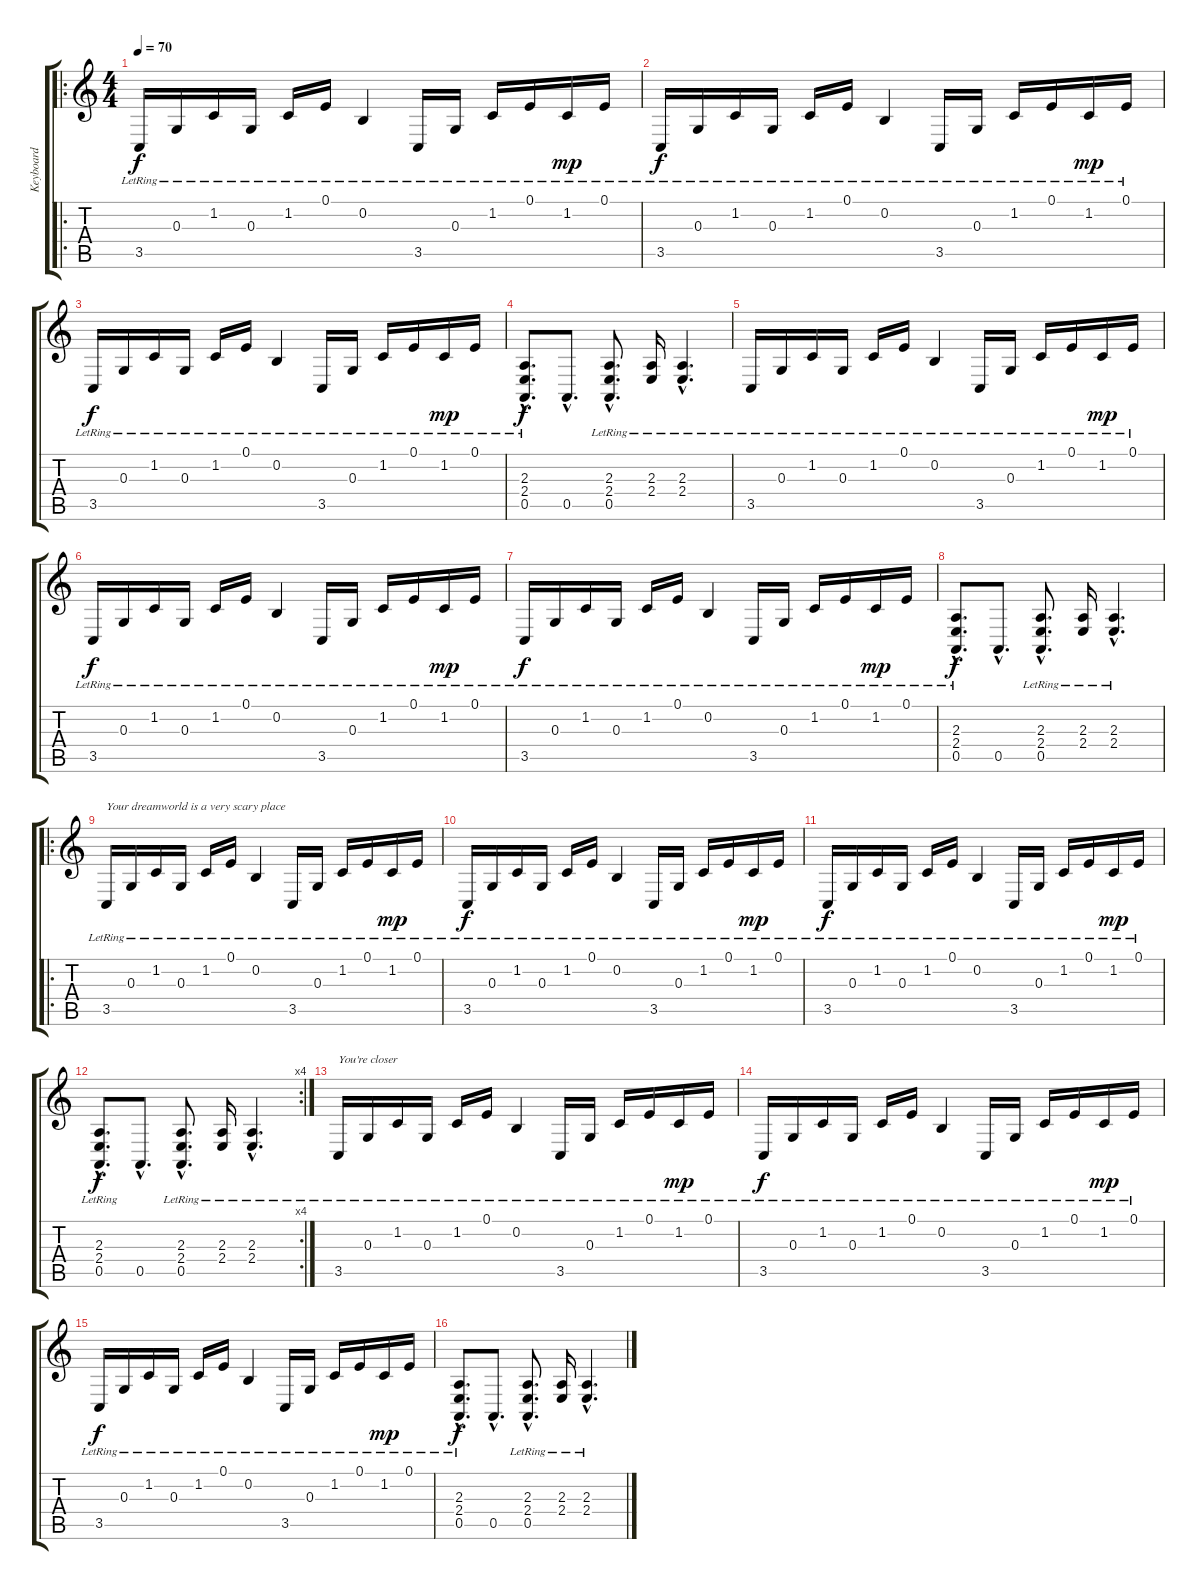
\track ("Keyboard" "Keyboard") {instrument electricpiano1}
\staff {score tabs}
\tuning (E4 B3 G3 D3 A2 E2) {hide}
\ro
\ts (4 4)
\tempo 70
\clef g2
\ks c
3.5{lr}.16{dy f instrument electricpiano1} 0.3{lr}.16 1.2{lr}.16 0.3{lr}.16 1.2{lr}.16 0.1{lr}.16 0.2{lr}.4 3.5{lr}.16 0.3{lr}.16 1.2{lr}.16 0.1{lr}.16 1.2{lr}.16{dy mp} 0.1{lr}.16 |
3.5{lr}.16{dy f} 0.3{lr}.16 1.2{lr}.16 0.3{lr}.16 1.2{lr}.16 0.1{lr}.16 0.2{lr}.4 3.5{lr}.16 0.3{lr}.16 1.2{lr}.16 0.1{lr}.16 1.2{lr}.16{dy mp} 0.1{lr}.16 |
3.5{lr}.16{dy f} 0.3{lr}.16 1.2{lr}.16 0.3{lr}.16 1.2{lr}.16 0.1{lr}.16 0.2{lr}.4 3.5{lr}.16 0.3{lr}.16 1.2{lr}.16 0.1{lr}.16 1.2{lr}.16{dy mp} 0.1{lr}.16 |
(2.3{hac lr} 2.4{hac lr} 0.5{hac}).8{d dy f} 0.5{hac}.8{d} (2.3{hac lr} 2.4{hac lr} 0.5{hac}).8{d} (2.3{lr} 2.4{lr}).16 (2.3{hac lr} 2.4{hac lr}).4{d} |
3.5{lr}.16 0.3{lr}.16 1.2{lr}.16 0.3{lr}.16 1.2{lr}.16 0.1{lr}.16 0.2{lr}.4 3.5{lr}.16 0.3{lr}.16 1.2{lr}.16 0.1{lr}.16 1.2{lr}.16{dy mp} 0.1{lr}.16 |
3.5{lr}.16{dy f} 0.3{lr}.16 1.2{lr}.16 0.3{lr}.16 1.2{lr}.16 0.1{lr}.16 0.2{lr}.4 3.5{lr}.16 0.3{lr}.16 1.2{lr}.16 0.1{lr}.16 1.2{lr}.16{dy mp} 0.1{lr}.16 |
3.5{lr}.16{dy f} 0.3{lr}.16 1.2{lr}.16 0.3{lr}.16 1.2{lr}.16 0.1{lr}.16 0.2{lr}.4 3.5{lr}.16 0.3{lr}.16 1.2{lr}.16 0.1{lr}.16 1.2{lr}.16{dy mp} 0.1{lr}.16 |
(2.3{hac lr} 2.4{hac lr} 0.5{hac}).8{d dy f} 0.5{hac}.8{d} (2.3{hac lr} 2.4{hac lr} 0.5{hac}).8{d} (2.3{lr} 2.4{lr}).16 (2.3{hac lr} 2.4{hac lr}).4{d} |
\ro
3.5{lr}.16{txt "Your dreamworld is a very scary place" volume 16} 0.3{lr}.16 1.2{lr}.16 0.3{lr}.16 1.2{lr}.16 0.1{lr}.16 0.2{lr}.4 3.5{lr}.16 0.3{lr}.16 1.2{lr}.16 0.1{lr}.16 1.2{lr}.16{dy mp} 0.1{lr}.16 |
3.5{lr}.16{dy f} 0.3{lr}.16 1.2{lr}.16 0.3{lr}.16 1.2{lr}.16 0.1{lr}.16 0.2{lr}.4 3.5{lr}.16 0.3{lr}.16 1.2{lr}.16 0.1{lr}.16 1.2{lr}.16{dy mp} 0.1{lr}.16 |
3.5{lr}.16{dy f} 0.3{lr}.16 1.2{lr}.16 0.3{lr}.16 1.2{lr}.16 0.1{lr}.16 0.2{lr}.4 3.5{lr}.16 0.3{lr}.16 1.2{lr}.16 0.1{lr}.16 1.2{lr}.16{dy mp} 0.1{lr}.16 |
\rc 4
(2.3{hac lr} 2.4{hac lr} 0.5{hac}).8{d dy f} 0.5{hac}.8{d} (2.3{hac lr} 2.4{hac lr} 0.5{hac}).8{d} (2.3{lr} 2.4{lr}).16 (2.3{hac lr} 2.4{hac lr}).4{d} |
3.5{lr}.16{txt "You're closer"} 0.3{lr}.16 1.2{lr}.16 0.3{lr}.16 1.2{lr}.16 0.1{lr}.16 0.2{lr}.4 3.5{lr}.16 0.3{lr}.16 1.2{lr}.16 0.1{lr}.16 1.2{lr}.16{dy mp} 0.1{lr}.16 |
3.5{lr}.16{dy f} 0.3{lr}.16 1.2{lr}.16 0.3{lr}.16 1.2{lr}.16 0.1{lr}.16 0.2{lr}.4 3.5{lr}.16 0.3{lr}.16 1.2{lr}.16 0.1{lr}.16 1.2{lr}.16{dy mp} 0.1{lr}.16 |
3.5{lr}.16{dy f} 0.3{lr}.16 1.2{lr}.16 0.3{lr}.16 1.2{lr}.16 0.1{lr}.16 0.2{lr}.4 3.5{lr}.16 0.3{lr}.16 1.2{lr}.16 0.1{lr}.16 1.2{lr}.16{dy mp} 0.1{lr}.16 |
(2.3{hac lr} 2.4{hac lr} 0.5{hac}).8{d dy f} 0.5{hac}.8{d} (2.3{hac lr} 2.4{hac lr} 0.5{hac}).8{d} (2.3{lr} 2.4{lr}).16 (2.3{hac lr} 2.4{hac lr}).4{d}
